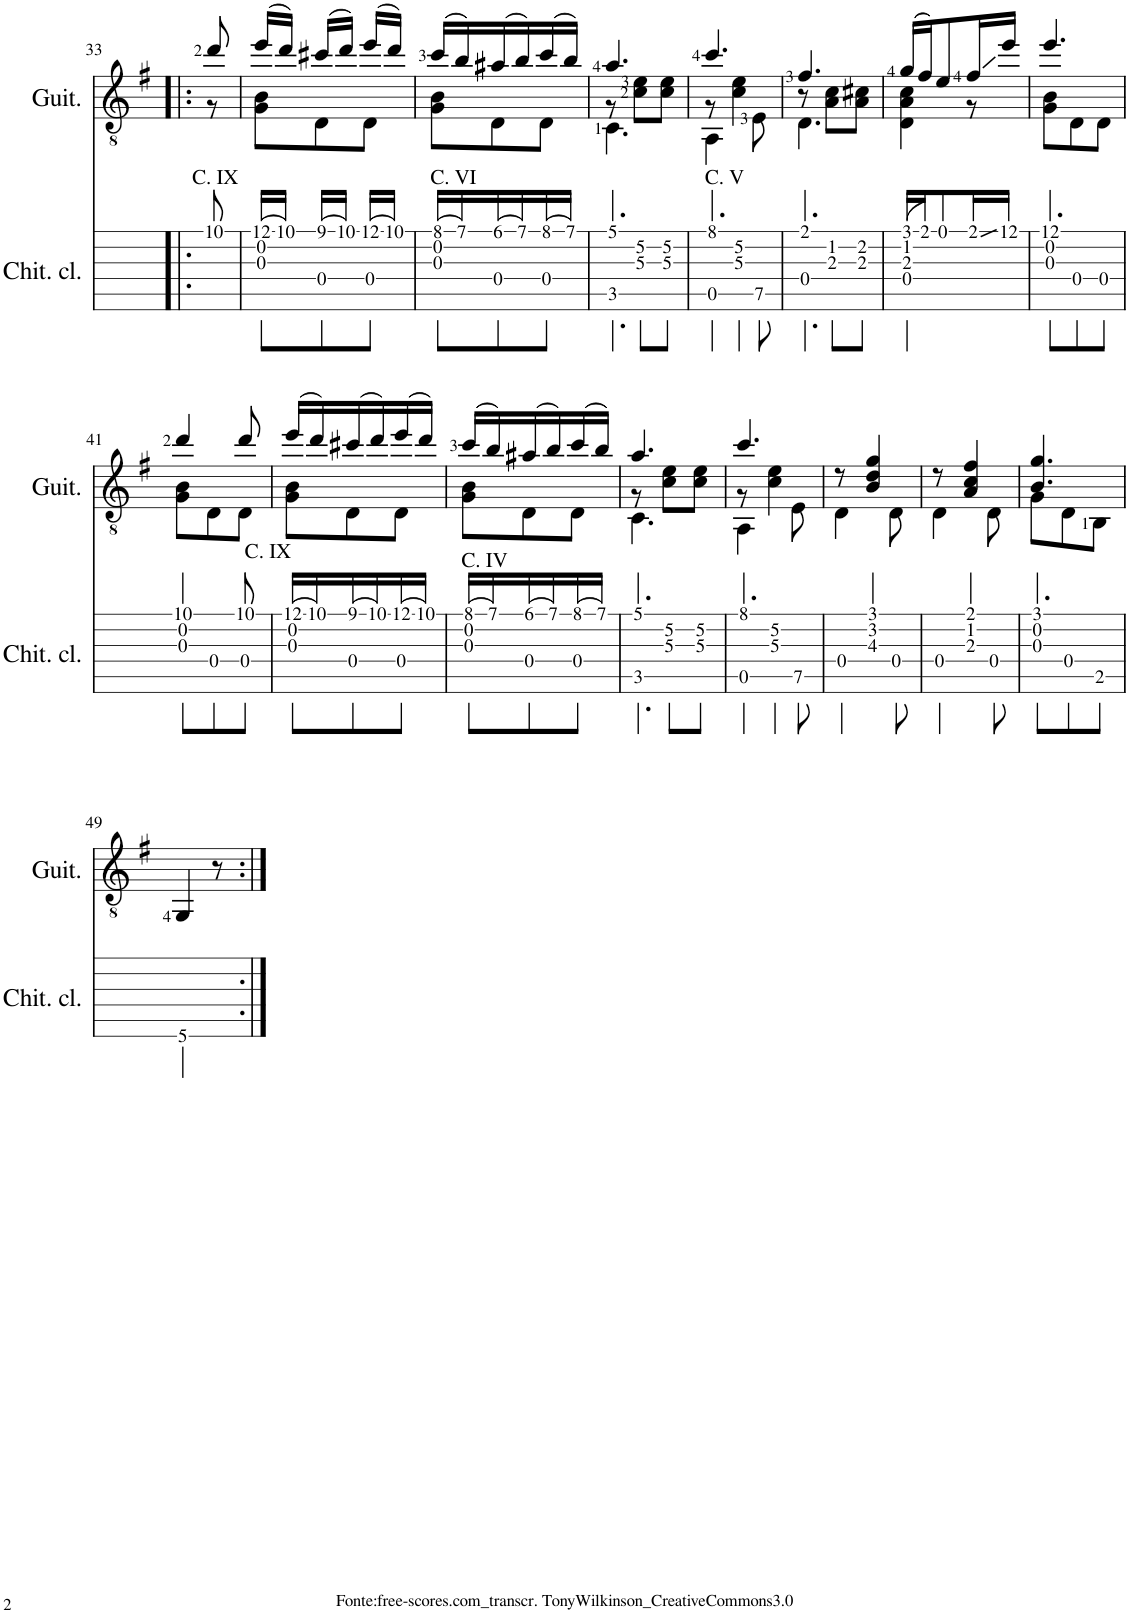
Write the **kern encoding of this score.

**kern	**kern
*part2	*part1
*staff2	*staff1
*I"Chitarra classica	*I"Guitar
*I'Chit. cl.	*I'Guit.
!!LO:PB:g=z
*	*clefGv2
*k[f#]	*k[f#]
*M3/8	*M3/8
=33!|:	=33!|:
*^	*^
8dd/	8r	8dd/	8r
=34	=34	=34	=34
!LO:TX:a:t=C. IX	!	!	!
(16ee/LL	8G\ 8B\L	(16ee/LL	8G\ 8B\L
16dd/JJ)	.	16dd/JJ)	.
(16cc#X/LL	8D\	(16cc#X/LL	8D\
16dd/JJ)	.	16dd/JJ)	.
(16ee/LL	8D\J	(16ee/LL	8D\J
16dd/JJ)	.	16dd/JJ)	.
=35	=35	=35	=35
!LO:TX:a:t=C. VI	!	!	!
(16cc/LL	8G\ 8B\L	(16cc/LL	8G\ 8B\L
16b/)	.	16b/)	.
(16a#X/	8D\	(16a#X/	8D\
16b/)	.	16b/)	.
(16cc/	8D\J	(16cc/	8D\J
16b/JJ)	.	16b/JJ)	.
=36	=36	=36	=36
*	*^	*	*^
4.a/	8r	4.C\	4.a/	8r	4.C\
.	8c\ 8e\L	.	.	8c\ 8e\L	.
.	8c\ 8e\J	.	.	8c\ 8e\J	.
=37	=37	=37	=37	=37	=37
!LO:TX:a:t=C. V	!	!	!	!	!
4.cc/	8r	4AA\	4.cc/	8r	4AA\
.	4c\ 4e\	.	.	4c\ 4e\	.
.	.	8E\	.	.	8E\
=38	=38	=38	=38	=38	=38
4.f#/	8r	4.D\	4.f#/	8r	4.D\
.	8A\ 8c\L	.	.	8A\ 8c\L	.
.	8A\ 8c#X\J	.	.	8A\ 8c#X\J	.
*	*v	*v	*	*	*
*	*	*	*v	*v
=39	=39	=39	=39
(16g/LL	4D\ 4A\ 4c\	(16g/LL	4D\ 4A\ 4c\
16f#/J)	.	16f#/J)	.
8e/	.	8e/	.
16f#/L	8r	16f#/L	8r
16ee/JJ	.	16ee/JJ	.
=40	=40	=40	=40
4.ee/	8G\ 8B\L	4.ee/	8G\ 8B\L
.	8D\	.	8D\
.	8D\J	.	8D\J
!!LO:LB:g=z	!!
=41	=41	=41	=41
4dd/	8G\ 8B\L	4dd/	8G\ 8B\L
.	8D\	.	8D\
8dd/	8D\J	8dd/	8D\J
=42	=42	=42	=42
!LO:TX:a:t=C. IX	!	!	!
(16ee/LL	8G\ 8B\L	(16ee/LL	8G\ 8B\L
16dd/)	.	16dd/)	.
(16cc#X/	8D\	(16cc#X/	8D\
16dd/)	.	16dd/)	.
(16ee/	8D\J	(16ee/	8D\J
16dd/JJ)	.	16dd/JJ)	.
=43	=43	=43	=43
!LO:TX:a:t=C. IV	!	!	!
(16cc/LL	8G\ 8B\L	(16cc/LL	8G\ 8B\L
16b/)	.	16b/)	.
(16a#X/	8D\	(16a#X/	8D\
16b/)	.	16b/)	.
(16cc/	8D\J	(16cc/	8D\J
16b/JJ)	.	16b/JJ)	.
=44	=44	=44	=44
*	*^	*	*^
4.a/	8r	4.C\	4.a/	8r	4.C\
.	8c\ 8e\L	.	.	8c\ 8e\L	.
.	8c\ 8e\J	.	.	8c\ 8e\J	.
=45	=45	=45	=45	=45	=45
4.cc/	8r	4AA\	4.cc/	8r	4AA\
.	4c\ 4e\	.	.	4c\ 4e\	.
.	.	8E\	.	.	8E\
*	*v	*v	*	*	*
*	*	*	*v	*v
=46	=46	=46	=46
8r	4D\	8r	4D\
4B/ 4d/ 4g/	.	4B/ 4d/ 4g/	.
.	8D\	.	8D\
=47	=47	=47	=47
8r	4D\	8r	4D\
4A/ 4c/ 4f#/	.	4A/ 4c/ 4f#/	.
.	8D\	.	8D\
=48	=48	=48	=48
4.B/ 4.g/	8G\L	4.B/ 4.g/	8G\L
.	8D\	.	8D\
.	8BB\J	.	8BB\J
*v	*v	*	*
*	*v	*v
!!LO:LB:g=z
=49	=49
4GG\	4GG/
8r	8r
=:|!	=:|!
*-	*-
